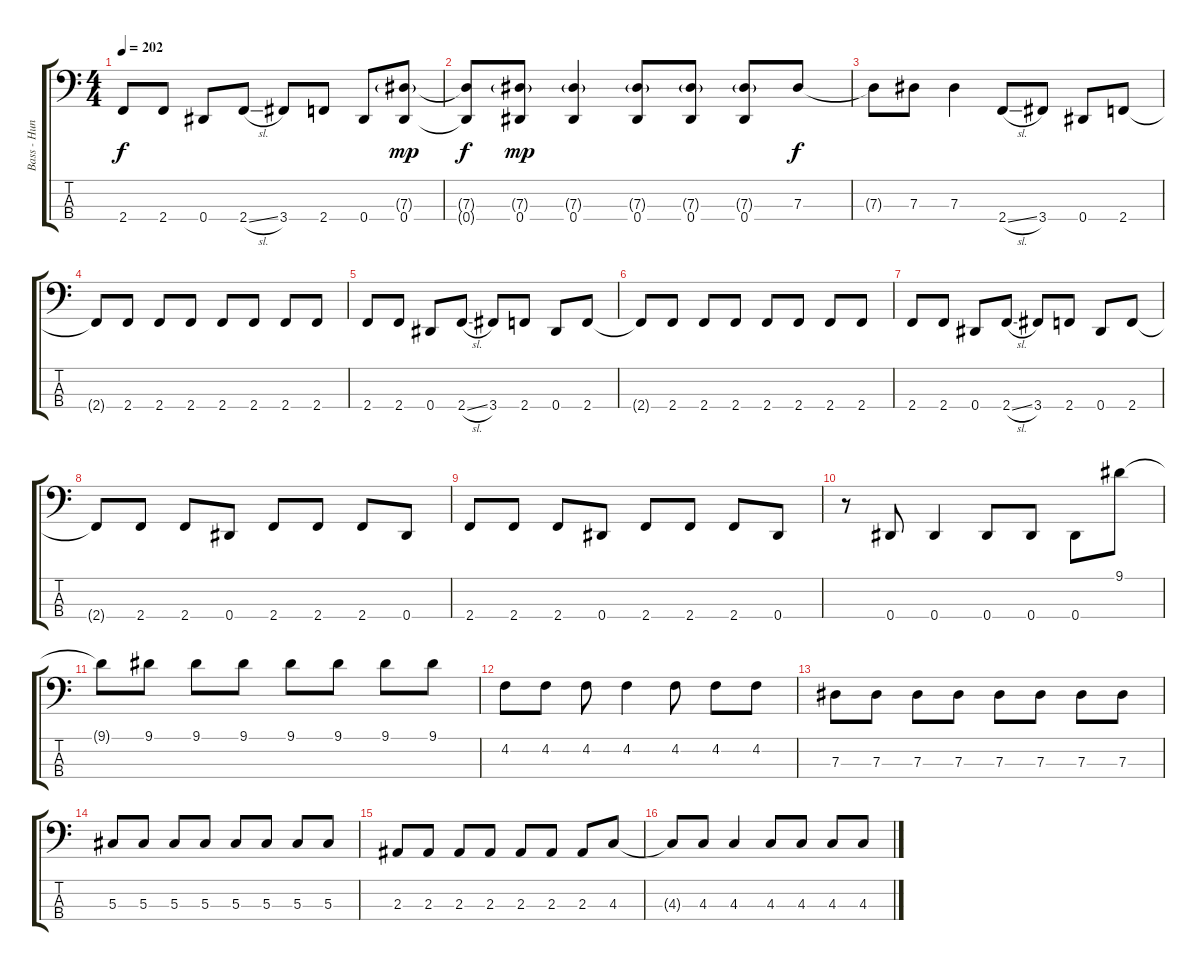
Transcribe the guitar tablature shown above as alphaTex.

\track ("Bass - Hunter" "Bass - Hun") {instrument electricbasspick}
\staff {score tabs}
\tuning (Gb2 Db2 Ab1 Eb1) {hide}
\ts (4 4)
\tempo 202
\clef f4
\ks c
2.4{t}.8{dy f} 2.4.8 0.4.8 2.4{sl}.8 3.4.8 2.4.8 0.4.8 (7.3{g} 0.4).8{dy mp} |
(7.3{t} 0.4{t}).8{dy f} (7.3{g} 0.4).8{dy mp} (7.3{g} 0.4).4 (7.3{g} 0.4).8 (7.3{g} 0.4).8 (7.3{g} 0.4).8 7.3.8{dy f} |
7.3{t}.8 7.3.8 7.3.4 2.4{sl}.8 3.4.8 0.4.8 2.4.8 |
2.4{t}.8 2.4.8 2.4.8 2.4.8 2.4.8 2.4.8 2.4.8 2.4.8 |
2.4.8 2.4.8 0.4.8 2.4{sl}.8 3.4.8 2.4.8 0.4.8 2.4.8 |
2.4{t}.8 2.4.8 2.4.8 2.4.8 2.4.8 2.4.8 2.4.8 2.4.8 |
2.4.8 2.4.8 0.4.8 2.4{sl}.8 3.4.8 2.4.8 0.4.8 2.4.8 |
2.4{t}.8 2.4.8 2.4.8 0.4.8 2.4.8 2.4.8 2.4.8 0.4.8 |
2.4.8 2.4.8 2.4.8 0.4.8 2.4.8 2.4.8 2.4.8 0.4.8 |
r.8 0.4.8 0.4.4 0.4.8 0.4.8 0.4.8 9.1.8 |
9.1{t}.8 9.1.8 9.1.8 9.1.8 9.1.8 9.1.8 9.1.8 9.1.8 |
4.2.8 4.2.8 4.2.8 4.2.4 4.2.8 4.2.8 4.2.8 |
7.3.8 7.3.8 7.3.8 7.3.8 7.3.8 7.3.8 7.3.8 7.3.8 |
5.3.8 5.3.8 5.3.8 5.3.8 5.3.8 5.3.8 5.3.8 5.3.8 |
2.3.8 2.3.8 2.3.8 2.3.8 2.3.8 2.3.8 2.3.8 4.3.8 |
4.3{t}.8 4.3.8 4.3.4 4.3.8 4.3.8 4.3.8 4.3.8
